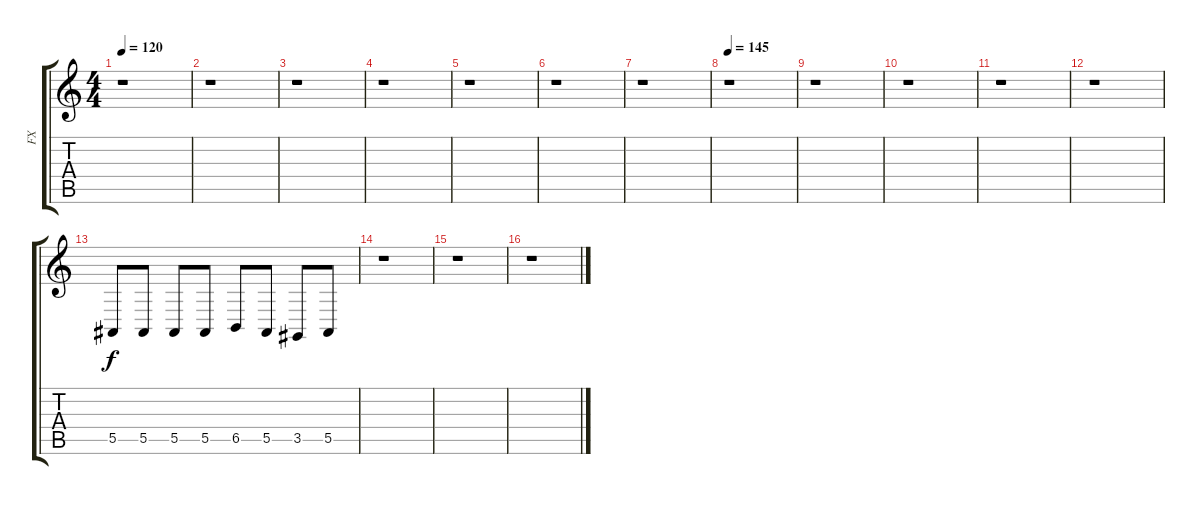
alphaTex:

\track ("FX" "FX") {instrument fx7echoes}
\staff {score tabs}
\tuning (C4 G3 Eb3 Bb2 F2 C2) {hide}
\ts (4 4)
\tempo 120
\clef g2
\ks c
r.1{dy f} |
r.1 |
r.1 |
r.1 |
r.1 |
r.1 |
r.1 |
\tempo 145
r.1 |
r.1 |
r.1 |
r.1 |
r.1 |
5.5.8 5.5.8 5.5.8 5.5.8 6.5.8 5.5.8 3.5.8 5.5.8 |
r.1 |
r.1 |
r.1
